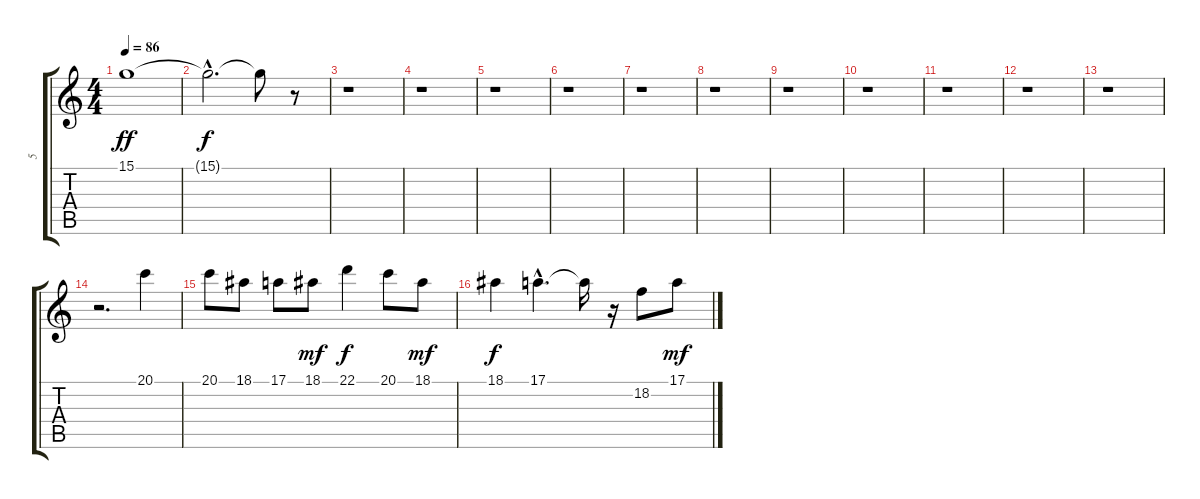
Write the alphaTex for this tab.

\track ("5" "5") {instrument flute}
\staff {score tabs}
\tuning (E4 B3 G3 D3 A2 E2) {hide}
\ts (4 4)
\tempo 86
\clef g2
\ks c
15.1.1{dy ff} |
15.1{hac t}.2{d dy f} 15.1{t}.8 r.8 |
r.1 |
r.1 |
r.1 |
r.1 |
r.1 |
r.1 |
r.1 |
r.1 |
r.1 |
r.1 |
r.1 |
r.2{d} 20.1.4 |
20.1.8 18.1.8 17.1.8 18.1.8{dy mf} 22.1.4{dy f} 20.1.8 18.1.8{dy mf} |
18.1.4{dy f} 17.1{hac}.4{d} 17.1{t}.16 r.16 18.2.8 17.1.8{dy mf}
